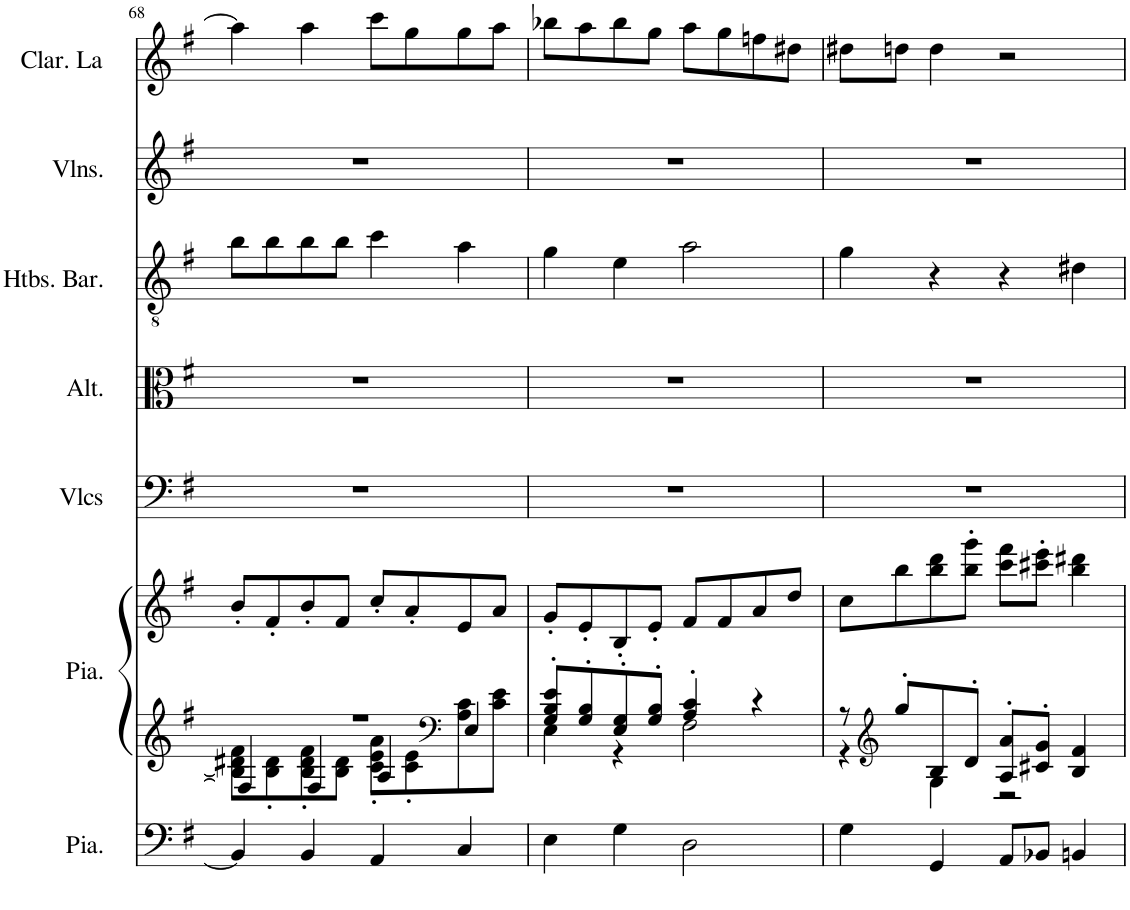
**kern	**kern	**kern	**kern	**kern	**kern	**kern	**kern
*part7	*part6	*part6	*part5	*part4	*part3	*part2	*part1
*staff8	*staff7	*staff6	*staff5	*staff4	*staff3	*staff2	*staff1
*I"Piano, Pedals	*I"Piano, Organ	*	*I"Violoncelles, Bass	*I"Altos, Tenor	*I"Hautbois Baryton, Alto	*I"Violons, Soprano	*I"Clarinette en La, Soprano solo
*I'Pia.	*I'Pia.	*	*I'Vlcs	*I'Alt.	*I'Htbs. Bar.	*I'Vlns.	*I'Clar. La
!!LO:PB:g=z
*clefF4	*clefG2	*clefG2	*clefF4	*clefC3	*clefGv2	*clefG2	*clefG2
*	*	*	*	*	*	*	*Trd2c3
*k[f#]	*k[f#]	*k[f#]	*k[f#]	*k[f#]	*k[f#]	*k[f#]	*k[f#]
*M4/4	*M4/4	*M4/4	*M4/4	*M4/4	*M4/4	*M4/4	*M4/4
=68	=68	=68	=68	=68	=68	=68	=68
*	*^	*	*	*	*	*	*
*	*	*^	*	*	*	*	*	*
4BB/]	1r	8B\] 8d#X\ 8f#\L	4F#/]	8b'/L	1r	1r	8b\L	1r	4aa\]
.	.	8B\' 8d#\'	.	8f#'/	.	.	8b\	.	.
4BB/	.	8B\' 8d#\' 8f#\'	4F#/	8b'/	.	.	8b\	.	4aa\
.	.	8B\ 8d#\J	.	8f#/J	.	.	8b\J	.	.
4AA/	.	8c\' 8e\' 8a\'L	4A/	8cc'/L	.	.	4cc\	.	8ccc\L
.	.	8c\' 8e\'	.	8a'/	.	.	.	.	8gg\
*	*clefF4	*	*	*	*	*	*	*	*
4C/	.	8A\ 8c\	4E/	8e/	.	.	4a\	.	8gg\
.	.	8c\ 8e\J	.	8a/J	.	.	.	.	8aa\J
*	*	*v	*v	*	*	*	*	*	*
=69	=69	=69	=69	=69	=69	=69	=69	=69
4E\	8G/' 8B/' 8e/'L	4E\	8g'/L	1r	1r	4g\	1r	8bb-X\L
.	8G/' 8B/'	.	8e'/	.	.	.	.	8aa\
4G\	8E/' 8G/'	4r	8B'/	.	.	4e\	.	8bb-\
.	8G/' 8B/'J	.	8e'/J	.	.	.	.	8gg\J
2D\	4A/' 4c/'	2F#\	8f#/L	.	.	2a\	.	8aa\L
.	.	.	8f#/	.	.	.	.	8gg\
.	4r	.	8a/	.	.	.	.	8ffn\
.	.	.	8dd/J	.	.	.	.	8dd#X\J
=70	=70	=70	=70	=70	=70	=70	=70	=70
4G\	8r	4r	8cc\L	1r	1r	4g\	1r	8dd#X\L
*	*clefG2	*	*	*	*	*	*	*
.	8gg'/L	.	8bb\	.	.	.	.	8ddn\J
4GG/	8B/	4G\	8bb\ 8ddd\	.	.	4r	.	4dd\
.	8d'/J	.	8bb\' 8ggg\'J	.	.	.	.	.
8AA/L	8A/' 8a/'L	2r	8ccc\ 8fff#\L	.	.	4r	.	2r
8BB-X/J	8c#X/' 8g/'J	.	8ccc#X\' 8eee\'J	.	.	.	.	.
4BBn/	4B/ 4f#/	.	4bb\ 4ddd#X\	.	.	4d#X\	.	.
*	*v	*v	*	*	*	*	*	*
=	=	=	=	=	=	=	=
*-	*-	*-	*-	*-	*-	*-	*-
